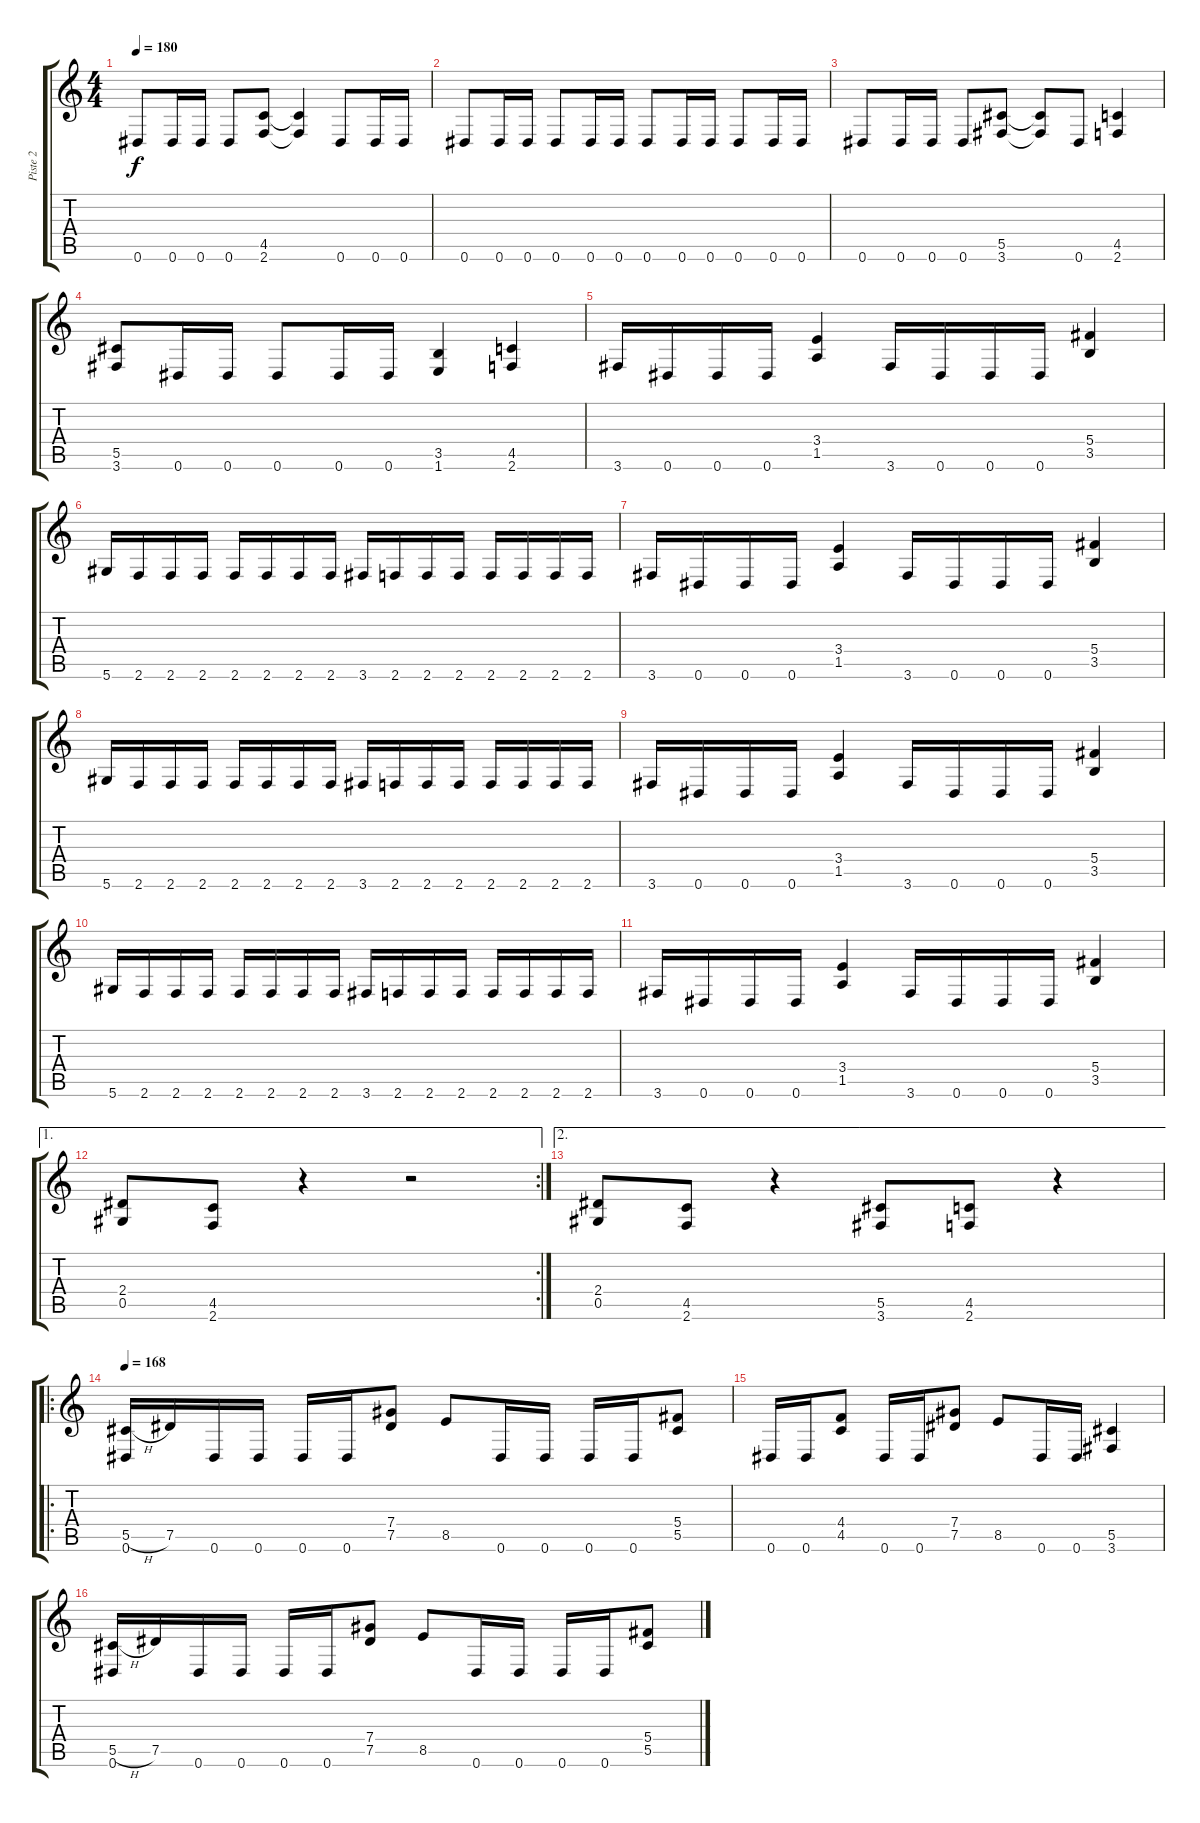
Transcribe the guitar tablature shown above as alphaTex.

\track ("Piste 2" "Piste 2") {instrument distortionguitar}
\staff {score tabs}
\tuning (Eb4 Bb3 Gb3 Db3 Ab2 Eb2) {hide}
\ts (4 4)
\tempo 180
\clef g2
\ks c
0.6.8{dy f} 0.6.16 0.6.16 0.6.8 (4.5 2.6).8 (4.5{t} 2.6{t}).4 0.6.8 0.6.16 0.6.16 |
0.6.8 0.6.16 0.6.16 0.6.8 0.6.16 0.6.16 0.6.8 0.6.16 0.6.16 0.6.8 0.6.16 0.6.16 |
0.6.8 0.6.16 0.6.16 0.6.8 (5.5 3.6).8 (5.5{t} 3.6{t}).8 0.6.8 (4.5 2.6).4 |
(5.5 3.6).8 0.6.16 0.6.16 0.6.8 0.6.16 0.6.16 (3.5 1.6).4 (4.5 2.6).4 |
3.6.16 0.6.16 0.6.16 0.6.16 (3.4 1.5).4 3.6.16 0.6.16 0.6.16 0.6.16 (5.4 3.5).4 |
5.6.16 2.6.16 2.6.16 2.6.16 2.6.16 2.6.16 2.6.16 2.6.16 3.6.16 2.6.16 2.6.16 2.6.16 2.6.16 2.6.16 2.6.16 2.6.16 |
3.6.16 0.6.16 0.6.16 0.6.16 (3.4 1.5).4 3.6.16 0.6.16 0.6.16 0.6.16 (5.4 3.5).4 |
5.6.16 2.6.16 2.6.16 2.6.16 2.6.16 2.6.16 2.6.16 2.6.16 3.6.16 2.6.16 2.6.16 2.6.16 2.6.16 2.6.16 2.6.16 2.6.16 |
3.6.16 0.6.16 0.6.16 0.6.16 (3.4 1.5).4 3.6.16 0.6.16 0.6.16 0.6.16 (5.4 3.5).4 |
5.6.16 2.6.16 2.6.16 2.6.16 2.6.16 2.6.16 2.6.16 2.6.16 3.6.16 2.6.16 2.6.16 2.6.16 2.6.16 2.6.16 2.6.16 2.6.16 |
3.6.16 0.6.16 0.6.16 0.6.16 (3.4 1.5).4 3.6.16 0.6.16 0.6.16 0.6.16 (5.4 3.5).4 |
\ae 1
\rc 2
(2.4 0.5).8 (4.5 2.6).8 r.4 r.2 |
\ae 2
(2.4 0.5).8 (4.5 2.6).8 r.4 (5.5 3.6).8 (4.5 2.6).8 r.4 |
\ro
\tempo 168
(5.5{h} 0.6).16 7.5.16 0.6.16 0.6.16 0.6.16 0.6.16 (7.4 7.5).8 8.5.8 0.6.16 0.6.16 0.6.16 0.6.16 (5.4 5.5).8 |
0.6.16 0.6.16 (4.4 4.5).8 0.6.16 0.6.16 (7.4 7.5).8 8.5.8 0.6.16 0.6.16 (5.5 3.6).4 |
(5.5{h} 0.6).16 7.5.16 0.6.16 0.6.16 0.6.16 0.6.16 (7.4 7.5).8 8.5.8 0.6.16 0.6.16 0.6.16 0.6.16 (5.4 5.5).8
